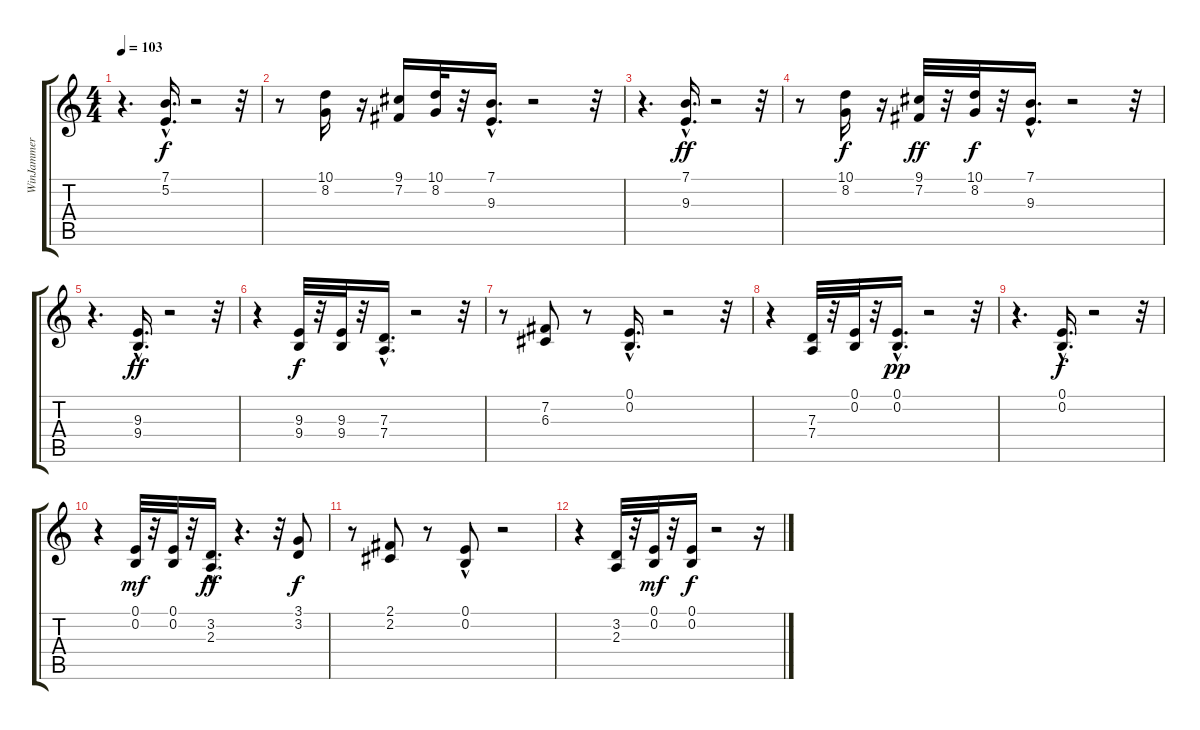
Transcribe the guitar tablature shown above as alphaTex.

\track ("WinJammer Demo" "WinJammer ") {instrument electricpiano2}
\staff {score tabs}
\tuning (E4 B3 G3 D3 A2 E2) {hide}
\ts (4 4)
\tempo 103
\clef g2
\ks c
r.4{d dy f} (7.1{hac} 5.2{hac}).16{d} r.2 r.32 |
r.8 (10.1 8.2).16 r.16 (9.1 7.2).16 (10.1 8.2).32 r.32 (7.1 9.3{hac}).16{d} r.2 r.32 |
r.4{d} (7.1{hac} 9.3{hac}).16{d dy ff} r.2 r.32 |
r.8 (10.1 8.2).16{dy f} r.16 (9.1 7.2).32{dy ff} r.32 (10.1 8.2).32{dy f} r.32 (7.1{hac} 9.3{hac}).16{d} r.2 r.32 |
r.4{d} (9.3{hac} 9.4{hac}).16{d dy ff} r.2 r.32 |
r.4 (9.3 9.4).32{dy f} r.32 (9.3 9.4).32 r.32 (7.3 7.4{hac}).16{d} r.2 r.32 |
r.8 (7.2 6.3).8 r.8 (0.1{hac} 0.2{hac}).16{d} r.2 r.32 |
r.4 (7.3 7.4).32 r.32 (0.1 0.2).32 r.32 (0.1{hac} 0.2{hac}).16{d dy pp} r.2 r.32 |
r.4{d} (0.1{hac} 0.2{hac}).16{d dy f} r.2 r.32 |
r.4 (0.1 0.2).32{dy mf} r.32 (0.1 0.2).32 r.32 (3.2{hac} 2.3{hac}).16{d dy ff} r.4{d} r.32 (3.1 3.2).8{dy f} |
r.8 (2.1 2.2).8 r.8 (0.1{hac} 0.2).8 r.2 |
r.4 (3.2 2.3).32 r.32 (0.1 0.2).32{dy mf} r.32 (0.1 0.2).16{dy f} r.2 r.16
